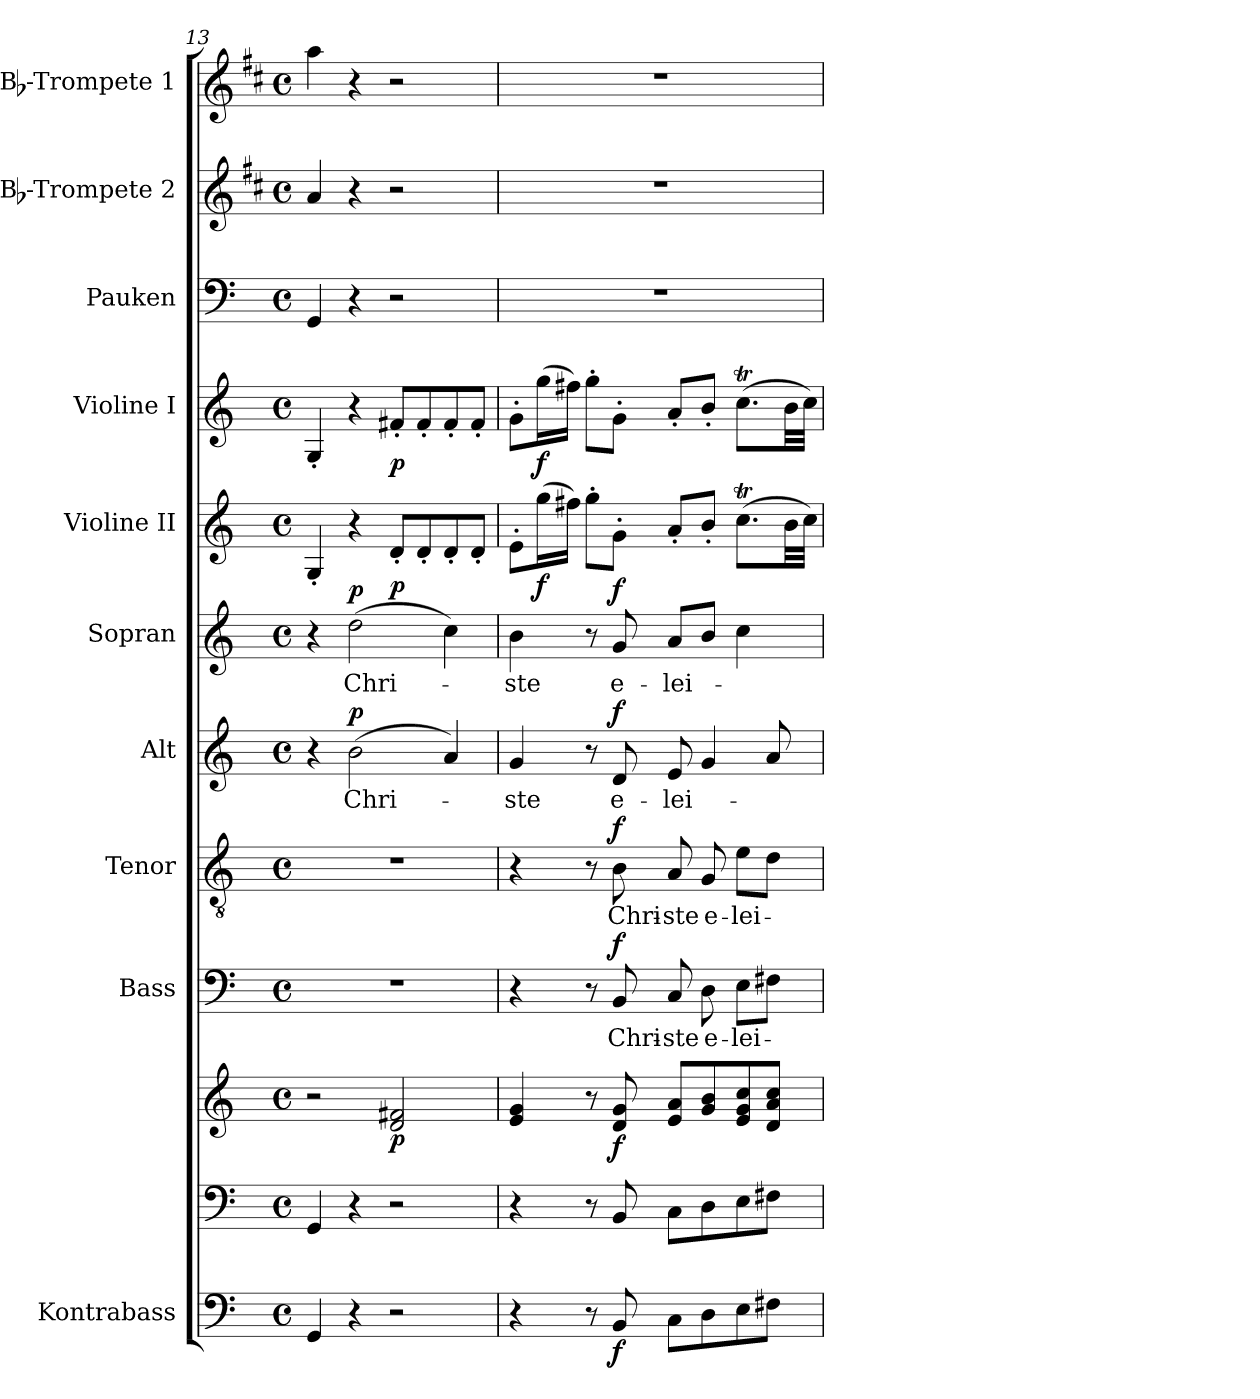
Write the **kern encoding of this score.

**kern	**dynam	**kern	**kern	**dynam	**kern	**text	**dynam	**kern	**text	**dynam	**kern	**text	**dynam	**kern	**text	**dynam	**kern	**dynam	**kern	**dynam	**kern	**kern	**kern
*part11	*part11	*part10	*part10	*part10	*part9	*part9	*part9	*part8	*part8	*part8	*part7	*part7	*part7	*part6	*part6	*part6	*part5	*part5	*part4	*part4	*part3	*part2	*part1
*staff12	*staff12	*staff11	*staff10	*staff10/11	*staff9	*staff9	*staff9	*staff8	*staff8	*staff8	*staff7	*staff7	*staff7	*staff6	*staff6	*staff6	*staff5	*staff5	*staff4	*staff4	*staff3	*staff2	*staff1
*I"Kontrabass	*	*	*	*	*I"Bass	*	*	*I"Tenor	*	*	*I"Alt	*	*	*I"Sopran	*	*	*I"Violine II	*	*I"Violine I	*	*I"Pauken	*I"Bb-Trompete 2	*I"Bb-Trompete 1
*I'Kb.	*	*	*	*	*I'B.	*	*	*I'T.	*	*	*I'A.	*	*	*I'S.	*	*	*I'Vl. II	*	*I'Vl. I	*	*I'Pk.	*I'Bb Trp. 2	*I'Bb Trp. 1
!!LO:PB:g=z
*clefF4	*	*clefF4	*clefG2	*	*clefF4	*	*	*clefGv2	*	*	*clefG2	*	*	*clefG2	*	*	*clefG2	*	*clefG2	*	*clefF4	*clefG2	*clefG2
*ITrd7c12	*	*	*	*	*	*	*	*	*	*	*	*	*	*	*	*	*	*	*	*	*	*ITrd1c2	*ITrd1c2
*k[]	*	*k[]	*k[]	*	*k[]	*	*	*k[]	*	*	*k[]	*	*	*k[]	*	*	*k[]	*	*k[]	*	*k[]	*k[]	*k[]
*C:	*	*C:	*C:	*	*C:	*	*	*C:	*	*	*C:	*	*	*C:	*	*	*C:	*	*C:	*	*C:	*C:	*C:
*M4/4	*	*M4/4	*M4/4	*	*M4/4	*	*	*M4/4	*	*	*M4/4	*	*	*M4/4	*	*	*M4/4	*	*M4/4	*	*M4/4	*M4/4	*M4/4
*met(c)	*	*met(c)	*met(c)	*	*met(c)	*	*	*met(c)	*	*	*met(c)	*	*	*met(c)	*	*	*met(c)	*	*met(c)	*	*met(c)	*met(c)	*met(c)
=13	=13	=13	=13	=13	=13	=13	=13	=13	=13	=13	=13	=13	=13	=13	=13	=13	=13	=13	=13	=13	=13	=13	=13
4GGG/	.	4GG/	2r	.	1r	.	.	1r	.	.	4r	.	.	4r	.	.	4G'</	.	4G'</	.	4GG/	4g/	4gg\
!	!	!	!	!	!	!	!	!	!	!	!	!LO:LY:b	!LO:DY:a	!	!LO:LY:b	!LO:DY:a	!	!	!	!	!	!	!
4r	.	4r	.	.	.	.	.	.	.	.	(>2b\	Chri-	p	(>2dd\	Chri-	p	4r	.	4r	.	4r	4r	4r
!	!	!	!	!LO:DY:b	!	!	!	!	!	!	!	!	!	!	!	!	!	!LO:DY:b	!	!LO:DY:b	!	!	!
2r	.	2r	2d/ 2f#X/	p	.	.	.	.	.	.	.	.	.	.	.	.	8d'</L	p	8f#X'</L	p	2r	2r	2r
.	.	.	.	.	.	.	.	.	.	.	.	.	.	.	.	.	8d'</	.	8f#'</	.	.	.	.
.	.	.	.	.	.	.	.	.	.	.	4a/)	.	.	4cc\)	.	.	8d'</	.	8f#'</	.	.	.	.
.	.	.	.	.	.	.	.	.	.	.	.	.	.	.	.	.	8d'</J	.	8f#'</J	.	.	.	.
=14	=14	=14	=14	=14	=14	=14	=14	=14	=14	=14	=14	=14	=14	=14	=14	=14	=14	=14	=14	=14	=14	=14	=14
!	!	!	!	!	!	!	!	!	!	!	!	!LO:LY:b	!	!	!LO:LY:b	!	!	!	!	!	!	!	!
4r	.	4r	4e/ 4g/	.	4r	.	.	4r	.	.	4g/	-ste	.	4b\	-ste	.	8e'>\L	.	8g'>\L	.	1r	1r	1r
!	!	!	!	!	!	!	!	!	!	!	!	!	!	!	!	!	!	!LO:DY:b	!	!LO:DY:b	!	!	!
.	.	.	.	.	.	.	.	.	.	.	.	.	.	.	.	.	(>16gg\L	f	(>16gg\L	f	.	.	.
.	.	.	.	.	.	.	.	.	.	.	.	.	.	.	.	.	16ff#X\JJ)	.	16ff#X\JJ)	.	.	.	.
8r	.	8r	8r	.	8r	.	.	8r	.	.	8r	.	.	8r	.	.	8gg'>\L	.	8gg'>\L	.	.	.	.
!	!LO:DY:b	!	!	!LO:DY:b	!	!LO:LY:b	!LO:DY:a	!	!LO:LY:b	!LO:DY:a	!	!LO:LY:b	!LO:DY:a	!	!LO:LY:b	!LO:DY:a	!	!	!	!	!	!	!
8BBB/	f	8BB/	8d/ 8g/	f	8BB/	Chri-	f	8B\	Chri-	f	8d/	e-	f	8g/	e-	f	8g'>\J	.	8g'>\J	.	.	.	.
!	!	!	!	!	!	!LO:LY:b	!	!	!LO:LY:b	!	!	!LO:LY:b	!	!	!LO:LY:b	!	!	!	!	!	!	!	!
8CC\L	.	8C\L	8e/ 8a/L	.	8C/	-ste	.	8A/	-ste	.	8e/	-lei-	.	8a/L	-lei-	.	8a'</L	.	8a'</L	.	.	.	.
!	!	!	!	!	!	!LO:LY:b	!	!	!LO:LY:b	!	!	!	!	!	!	!	!	!	!	!	!	!	!
8DD\	.	8D\	8g/ 8b/	.	8D\	e-	.	8G/	e-	.	4g/	.	.	8b/J	.	.	8b'</J	.	8b'</J	.	.	.	.
!	!	!	!	!	!	!LO:LY:b	!	!	!LO:LY:b	!	!	!	!	!	!	!	!	!	!	!	!	!	!
8EE\	.	8E\	8e/ 8g/ 8cc/	.	8E\L	-lei-	.	8e\L	-lei-	.	.	.	.	4cc\	.	.	(>8.ccT\L	.	(>8.ccT\L	.	.	.	.
8FF#X\J	.	8F#X\J	8d/ 8a/ 8cc/J	.	8F#X\J	.	.	8d\J	.	.	8a/	.	.	.	.	.	.	.	.	.	.	.	.
.	.	.	.	.	.	.	.	.	.	.	.	.	.	.	.	.	32b\LL	.	32b\LL	.	.	.	.
.	.	.	.	.	.	.	.	.	.	.	.	.	.	.	.	.	32cc\JJJ)	.	32cc\JJJ)	.	.	.	.
=	=	=	=	=	=	=	=	=	=	=	=	=	=	=	=	=	=	=	=	=	=	=	=
*-	*-	*-	*-	*-	*-	*-	*-	*-	*-	*-	*-	*-	*-	*-	*-	*-	*-	*-	*-	*-	*-	*-	*-
